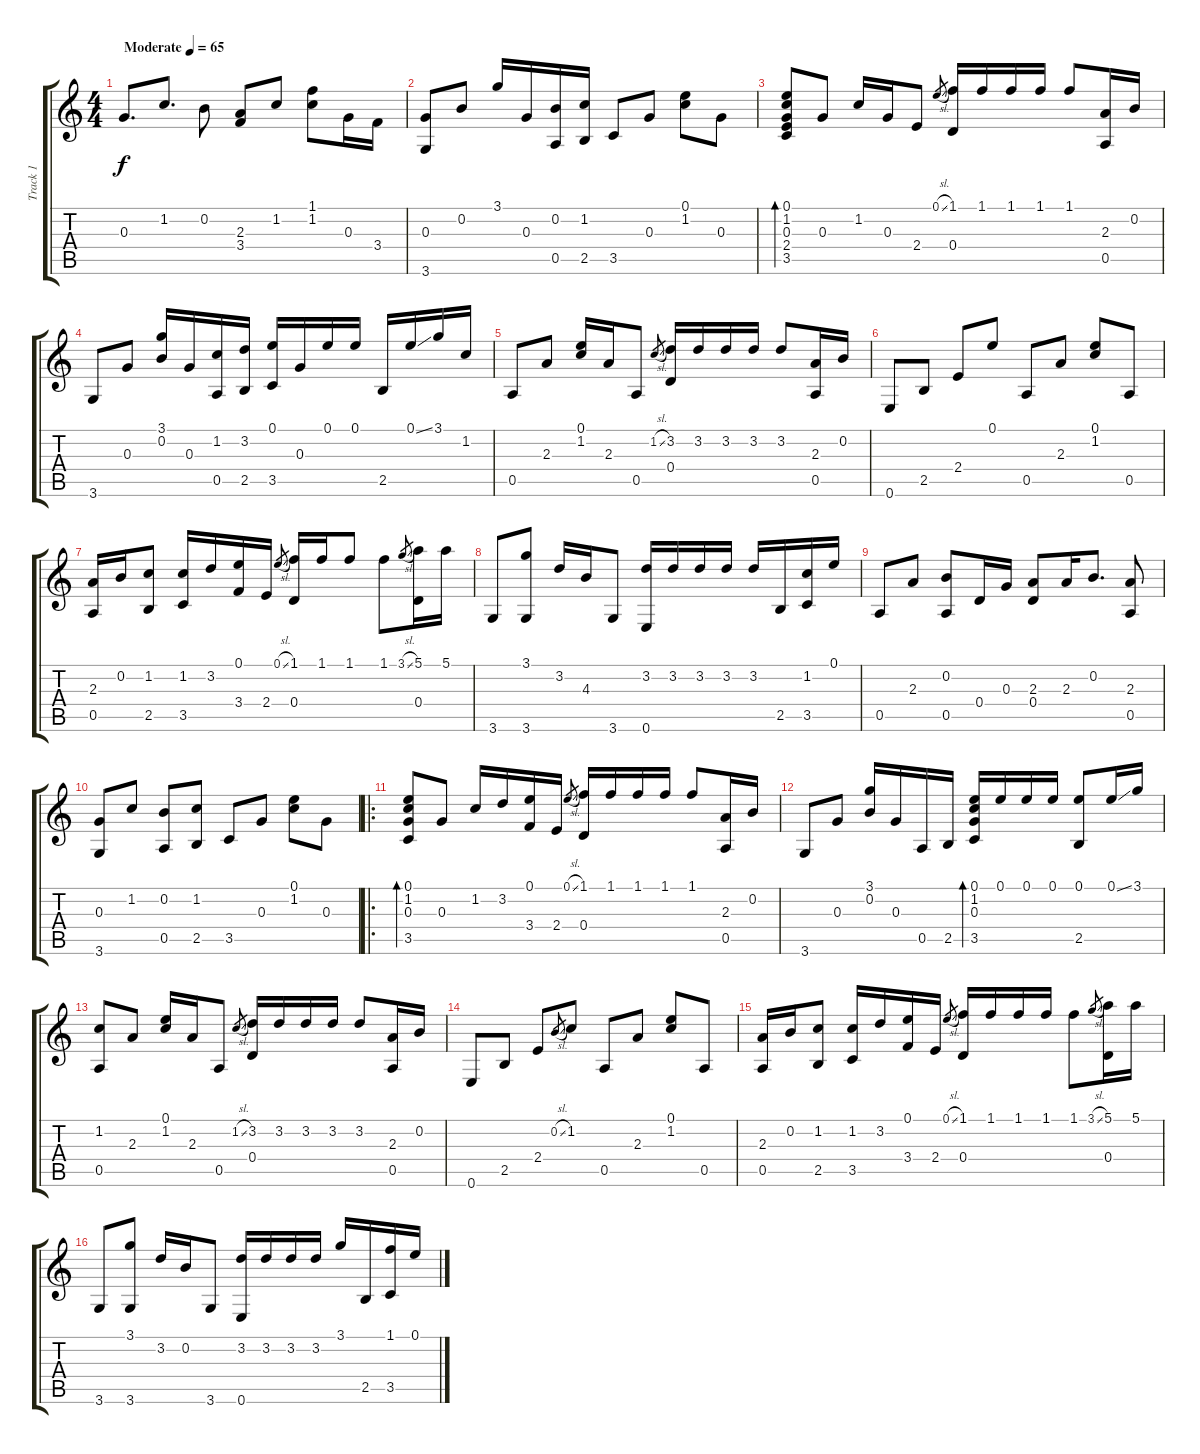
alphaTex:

\track ("Track 1" "Track 1") {instrument acousticguitarnylon}
\staff {score tabs}
\tuning (E4 B3 G3 D3 A2 E2) {hide}
\ts (4 4)
\tempo (65 "Moderate")
\clef g2
\ks c
0.3.8{d dy f instrument acousticguitarnylon} 1.2.8{d} 0.2.8 (2.3 3.4).8 1.2.8 (1.1 1.2).8 0.3.16 3.4.16 |
(0.3 3.6).8 0.2.8 3.1.16 0.3.16 (0.2 0.5).16 (1.2 2.5).16 3.5.8 0.3.8 (0.1 1.2).8 0.3.8 |
(0.1 1.2 0.3 2.4 3.5).8{bd 60} 0.3.8 1.2.16 0.3.16 2.4.8 0.1{sl}.8{gr} (1.1 0.4).16 1.1.16 1.1.16 1.1.16 1.1.8 (2.3 0.5).16 0.2.16 |
3.6.8 0.3.8 (3.1 0.2).16 0.3.16 (1.2 0.5).16 (3.2 2.5).16 (0.1 3.5).16 0.3.16 0.1.16 0.1.16 2.5.16 0.1{ss}.16 3.1.16 1.2.16 |
0.5.8 2.3.8 (0.1 1.2).16 2.3.16 0.5.8 1.2{sl}.8{gr} (3.2 0.4).16 3.2.16 3.2.16 3.2.16 3.2.8 (2.3 0.5).16 0.2.16 |
0.6.8 2.5.8 2.4.8 0.1.8 0.5.8 2.3.8 (0.1 1.2).8 0.5.8 |
(2.3 0.5).16 0.2.16 (1.2 2.5).8 (1.2 3.5).16 3.2.16 (0.1 3.4).16 2.4.16 0.1{sl}.8{gr} (1.1 0.4).16 1.1.16 1.1.8 1.1.8 3.1{sl}.8{gr} (5.1 0.4).16 5.1.16 |
3.6.8 (3.1 3.6).8 3.2.16 4.3.16 3.6.8 (3.2 0.6).16 3.2.16 3.2.16 3.2.16 3.2.16 2.5.16 (1.2 3.5).16 0.1.16 |
0.5.8 2.3.8 (0.2 0.5).8 0.4.16 0.3.16 (2.3 0.4).8 2.3.16 0.2.8{d} (2.3 0.5).8 |
(0.3 3.6).8 1.2.8 (0.2 0.5).8 (1.2 2.5).8 3.5.8 0.3.8 (0.1 1.2).8 0.3.8 |
\ro
(0.1 1.2 0.3 3.5).8{bd 60} 0.3.8 1.2.16 3.2.16 (0.1 3.4).16 2.4.16 0.1{sl}.8{gr} (1.1 0.4).16 1.1.16 1.1.16 1.1.16 1.1.8 (2.3 0.5).16 0.2.16 |
3.6.8 0.3.8 (3.1 0.2).16 0.3.16 0.5.16 2.5.16 (0.1 1.2 0.3 3.5).16{bd 60} 0.1.16 0.1.16 0.1.16 (0.1 2.5).8 0.1{ss}.16 3.1.16 |
(1.2 0.5).8 2.3.8 (0.1 1.2).16 2.3.16 0.5.8 1.2{sl}.8{gr} (3.2 0.4).16 3.2.16 3.2.16 3.2.16 3.2.8 (2.3 0.5).16 0.2.16 |
0.6.8 2.5.8 2.4.8 0.2{sl}.8{gr} 1.2.8 0.5.8 2.3.8 (0.1 1.2).8 0.5.8 |
(2.3 0.5).16 0.2.16 (1.2 2.5).8 (1.2 3.5).16 3.2.16 (0.1 3.4).16 2.4.16 0.1{sl}.8{gr} (1.1 0.4).16 1.1.16 1.1.16 1.1.16 1.1.8 3.1{sl}.8{gr} (5.1 0.4).16 5.1.16 |
3.6.8 (3.1 3.6).8 3.2.16 0.2.16 3.6.8 (3.2 0.6).16 3.2.16 3.2.16 3.2.16 3.1.16 2.5.16 (1.1 3.5).16 0.1.16
